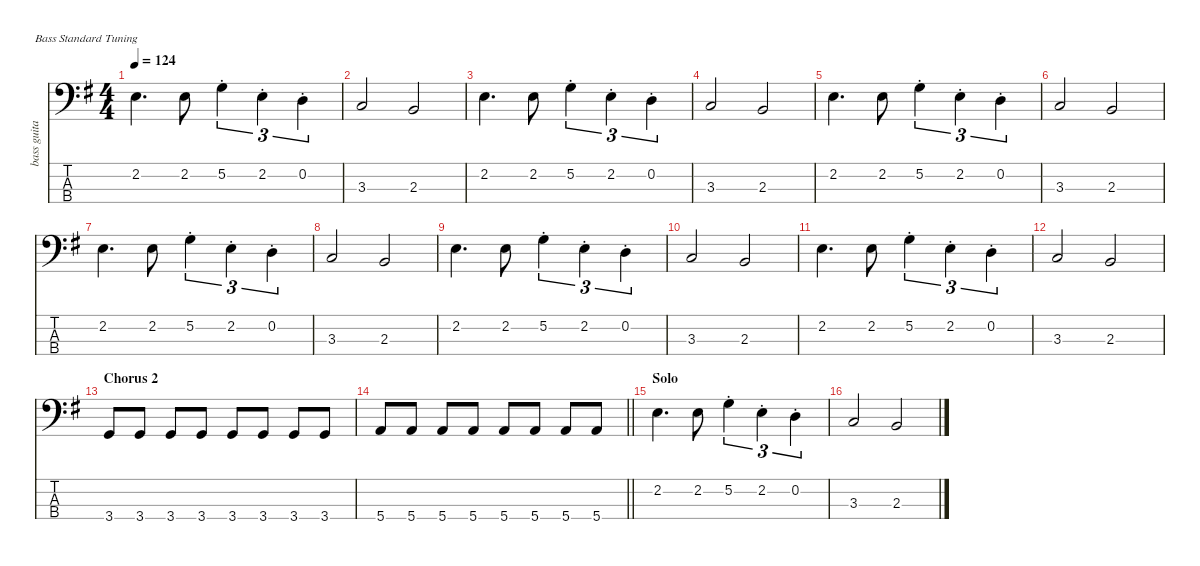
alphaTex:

\defaultSystemsLayout 4
\hideDynamics
\bracketExtendMode nobrackets
\otherSystemsTrackNameOrientation horizontal
\track ("bass guitar" "bass guita") {instrument electricbassfinger}
\staff {score tabs}
\tuning (G2 D2 A1 E1)
\ts (4 4)
\tempo 124
\clef f4
\scale
1.11728
\ks eminor
2.2{acc forcenatural}.4{d dy ff beam Down} 2.2{acc forcenatural}.8{beam Down} 5.2{st acc forcenatural}.4{tu (3 2) beam Down} 2.2{st acc forcenatural}.4{tu (3 2) beam Down} 0.2{st acc forcenatural}.4{tu (3 2) beam Down} |
\scale
0.960908 3.3{acc forcenatural}.2{beam Up} 2.3{acc forcenatural}.2{beam Up} |
\scale
0.960908 2.2{acc forcenatural}.4{d beam Down} 2.2{acc forcenatural}.8{beam Down} 5.2{st acc forcenatural}.4{tu (3 2) beam Down} 2.2{st acc forcenatural}.4{tu (3 2) beam Down} 0.2{st acc forcenatural}.4{tu (3 2) beam Down} |
\scale
0.960908 3.3{acc forcenatural}.2{beam Up} 2.3{acc forcenatural}.2{beam Up} |
\scale
1.11728 2.2{acc forcenatural}.4{d beam Down} 2.2{acc forcenatural}.8{beam Down} 5.2{st acc forcenatural}.4{tu (3 2) beam Down} 2.2{st acc forcenatural}.4{tu (3 2) beam Down} 0.2{st acc forcenatural}.4{tu (3 2) beam Down} |
\scale
0.960908 3.3{acc forcenatural}.2{beam Up} 2.3{acc forcenatural}.2{beam Up} |
\scale
0.960908 2.2{acc forcenatural}.4{d beam Down} 2.2{acc forcenatural}.8{beam Down} 5.2{st acc forcenatural}.4{tu (3 2) beam Down} 2.2{st acc forcenatural}.4{tu (3 2) beam Down} 0.2{st acc forcenatural}.4{tu (3 2) beam Down} |
\scale
0.960908 3.3{acc forcenatural}.2{beam Up} 2.3{acc forcenatural}.2{beam Up} |
\scale
1.11728 2.2{acc forcenatural}.4{d beam Down} 2.2{acc forcenatural}.8{beam Down} 5.2{st acc forcenatural}.4{tu (3 2) beam Down} 2.2{st acc forcenatural}.4{tu (3 2) beam Down} 0.2{st acc forcenatural}.4{tu (3 2) beam Down} |
\scale
0.960908 3.3{acc forcenatural}.2{beam Up} 2.3{acc forcenatural}.2{beam Up} |
\scale
0.960908 2.2{acc forcenatural}.4{d beam Down} 2.2{acc forcenatural}.8{beam Down} 5.2{st acc forcenatural}.4{tu (3 2) beam Down} 2.2{st acc forcenatural}.4{tu (3 2) beam Down} 0.2{st acc forcenatural}.4{tu (3 2) beam Down} |
\scale
0.960908 3.3{acc forcenatural}.2{beam Up} 2.3{acc forcenatural}.2{beam Up} |
\section ("" "Chorus 2")
\scale
1.11728 3.4{acc forcenatural}.8{beam Up} 3.4{acc forcenatural}.8{beam Up} 3.4{acc forcenatural}.8{beam Up} 3.4{acc forcenatural}.8{beam Up} 3.4{acc forcenatural}.8{beam Up} 3.4{acc forcenatural}.8{beam Up} 3.4{acc forcenatural}.8{beam Up} 3.4{acc forcenatural}.8{beam Up} |
\scale
0.960908
\barLineRight lightlight
5.4{acc forcenatural}.8{beam Up} 5.4{acc forcenatural}.8{beam Up} 5.4{acc forcenatural}.8{beam Up} 5.4{acc forcenatural}.8{beam Up} 5.4{acc forcenatural}.8{beam Up} 5.4{acc forcenatural}.8{beam Up} 5.4{acc forcenatural}.8{beam Up} 5.4{acc forcenatural}.8{beam Up} |
\section ("" "Solo")
\scale
0.960908 2.2{acc forcenatural}.4{d beam Down} 2.2{acc forcenatural}.8{beam Down} 5.2{st acc forcenatural}.4{tu (3 2) beam Down} 2.2{st acc forcenatural}.4{tu (3 2) beam Down} 0.2{st acc forcenatural}.4{tu (3 2) beam Down} |
\scale
0.960908 3.3{acc forcenatural}.2{beam Up} 2.3{acc forcenatural}.2{beam Up}
